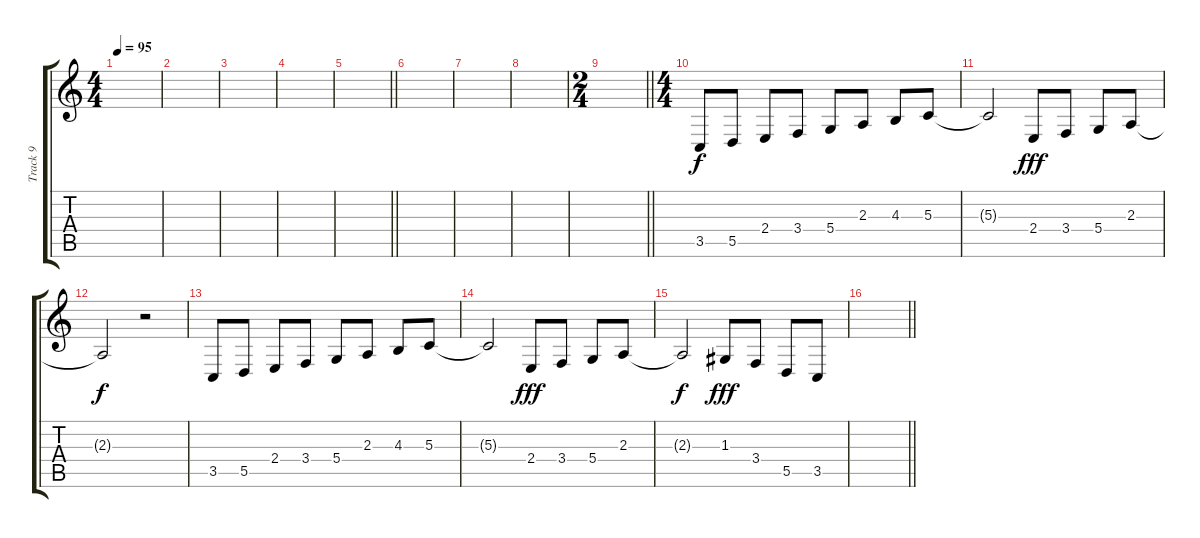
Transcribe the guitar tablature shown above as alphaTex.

\track ("Track 9" "Track 9") {instrument choiraahs}
\staff {score tabs}
\tuning (E4 B3 G3 D3 A2 E2) {hide}
\ts (4 4)
\tempo 95
\clef g2
\ks c
|
|
|
|
\barLineRight lightlight
|
|
|
|
\ts (2 4)
\barLineRight lightlight
|
\ts (4 4)
3.5.8{dy f} 5.5.8 2.4.8 3.4.8 5.4.8 2.3.8 4.3.8 5.3.8 |
5.3{t}.2 2.4.8{dy fff} 3.4.8 5.4.8 2.3.8 |
2.3{t}.2{dy f} r.2 |
3.5.8 5.5.8 2.4.8 3.4.8 5.4.8 2.3.8 4.3.8 5.3.8 |
5.3{t}.2 2.4.8{dy fff} 3.4.8 5.4.8 2.3.8 |
2.3{t}.2{dy f} 1.3.8{dy fff} 3.4.8 5.5.8 3.5.8 |
\barLineRight lightlight
